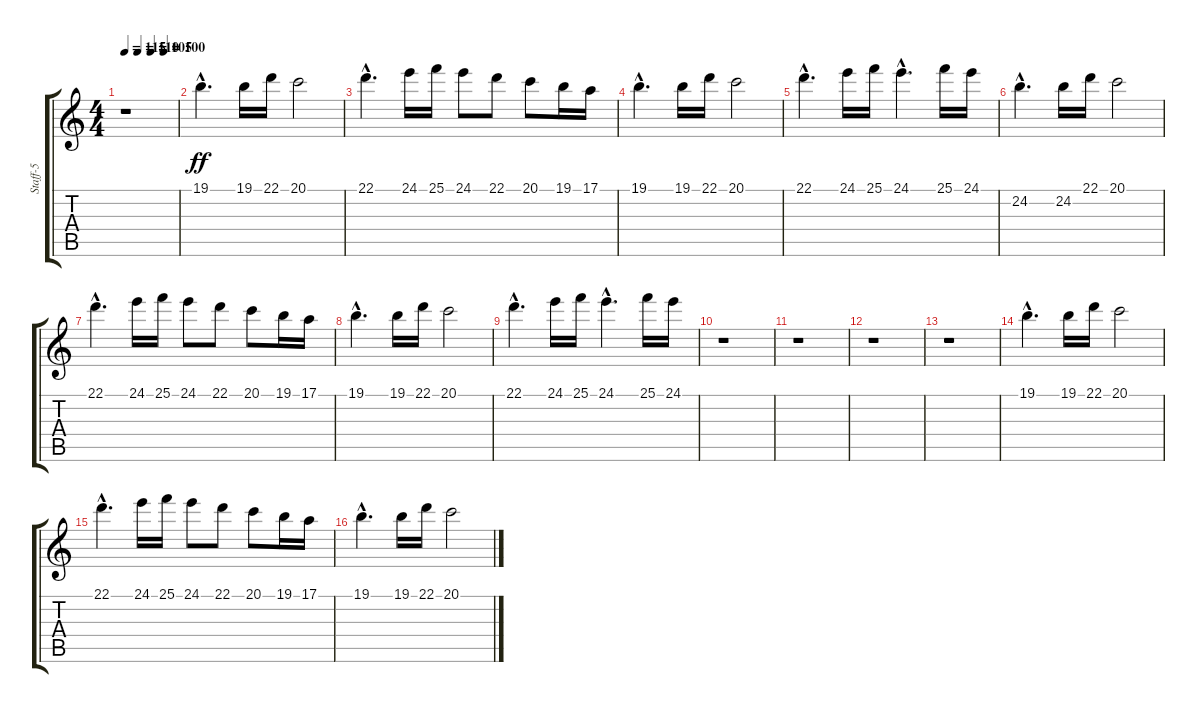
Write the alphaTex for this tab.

\track ("Staff-5" "Staff-5") {instrument stringensemble1}
\staff {score tabs}
\tuning (E4 B3 G3 D3 A2 E2) {hide}
\ts (4 4)
\tempo 115
\tempo (110 0.25)
\tempo (105 0.5)
\tempo (100 0.75)
\clef g2
\ks c
r.1{dy ff} |
19.1{hac}.4{d instrument piccolo} 19.1.16 22.1.16 20.1.2 |
22.1{hac}.4{d} 24.1.16 25.1.16 24.1.8 22.1.8 20.1.8 19.1.16 17.1.16 |
19.1{hac}.4{d} 19.1.16 22.1.16 20.1.2 |
22.1{hac}.4{d} 24.1.16 25.1.16 24.1{hac}.4{d} 25.1.16 24.1.16 |
24.2{hac}.4{d} 24.2.16 22.1.16 20.1.2 |
22.1{hac}.4{d} 24.1.16 25.1.16 24.1.8 22.1.8 20.1.8 19.1.16 17.1.16 |
19.1{hac}.4{d} 19.1.16 22.1.16 20.1.2 |
22.1{hac}.4{d} 24.1.16 25.1.16 24.1{hac}.4{d} 25.1.16 24.1.16 |
r.1 |
r.1 |
r.1 |
r.1 |
19.1{hac}.4{d} 19.1.16 22.1.16 20.1.2 |
22.1{hac}.4{d} 24.1.16 25.1.16 24.1.8 22.1.8 20.1.8 19.1.16 17.1.16 |
19.1{hac}.4{d} 19.1.16 22.1.16 20.1.2
